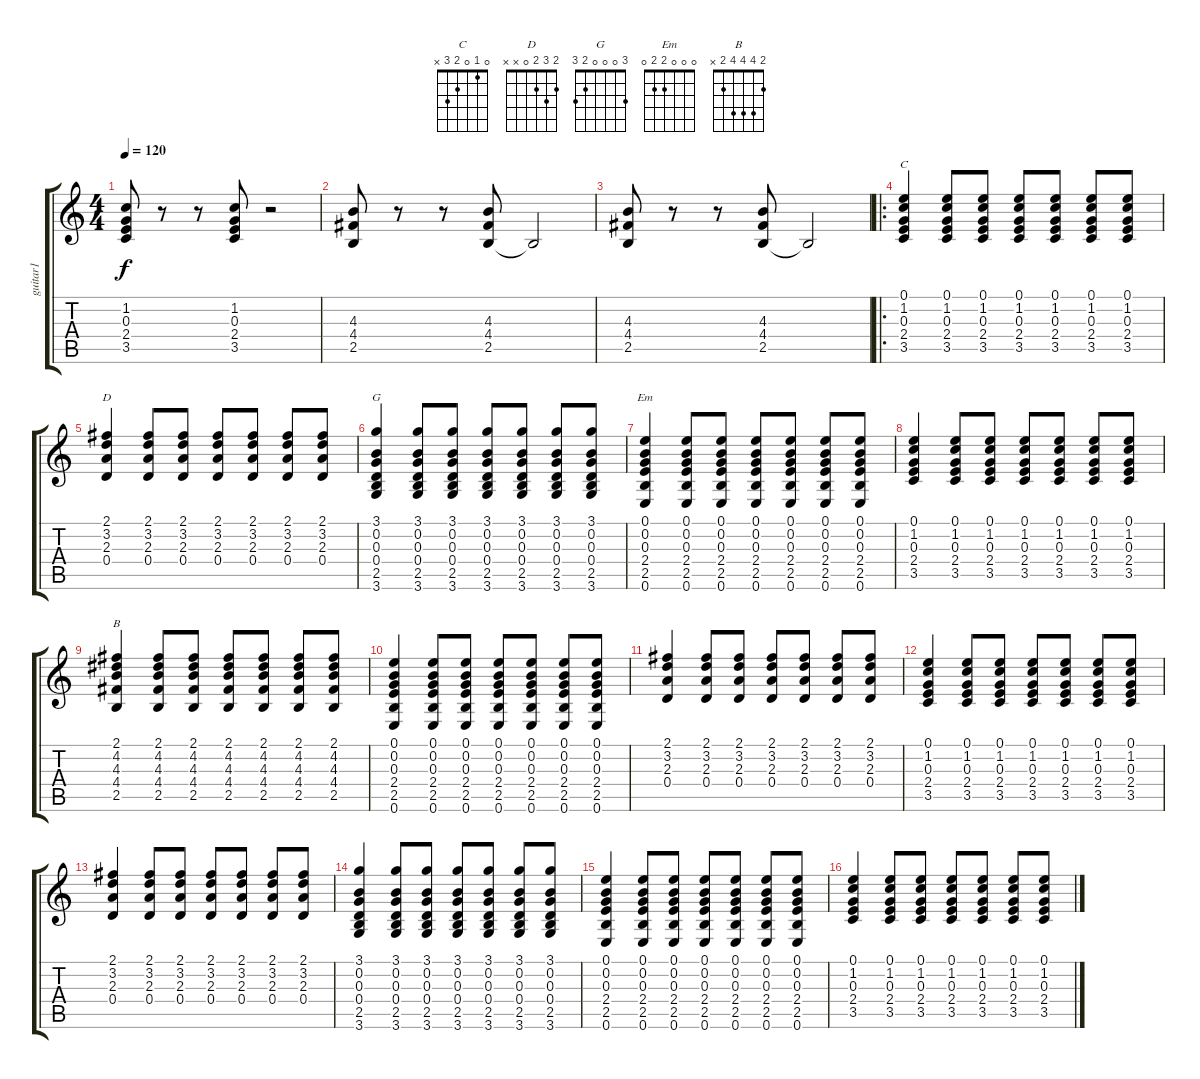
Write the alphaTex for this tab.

\track ("guitar1" "guitar1") {instrument overdrivenguitar}
\staff {score tabs}
\tuning (E4 B3 G3 D3 A2 E2) {hide}
\chord ("C" 0 1 0 2 3 x)
\chord ("D" 2 3 2 0 x x)
\chord ("G" 3 0 0 0 2 3)
\chord ("Em" 0 0 0 2 2 0)
\chord ("B" 2 4 4 4 2 x)
\ts (4 4)
\tempo 120
\clef g2
\ks c
(1.2 0.3 2.4 3.5).8{dy f} r.8 r.8 (1.2 0.3 2.4 3.5).8 r.2 |
(4.3 4.4 2.5).8 r.8 r.8 (4.3 4.4 2.5).8 2.5{t}.2 |
(4.3 4.4 2.5).8 r.8 r.8 (4.3 4.4 2.5).8 2.5{t}.2 |
\ro
(0.1 1.2 0.3 2.4 3.5).4{ch "C"} (0.1 1.2 0.3 2.4 3.5).8 (0.1 1.2 0.3 2.4 3.5).8 (0.1 1.2 0.3 2.4 3.5).8 (0.1 1.2 0.3 2.4 3.5).8 (0.1 1.2 0.3 2.4 3.5).8 (0.1 1.2 0.3 2.4 3.5).8 |
(2.1 3.2 2.3 0.4).4{ch "D"} (2.1 3.2 2.3 0.4).8 (2.1 3.2 2.3 0.4).8 (2.1 3.2 2.3 0.4).8 (2.1 3.2 2.3 0.4).8 (2.1 3.2 2.3 0.4).8 (2.1 3.2 2.3 0.4).8 |
(3.1 0.2 0.3 0.4 2.5 3.6).4{ch "G"} (3.1 0.2 0.3 0.4 2.5 3.6).8 (3.1 0.2 0.3 0.4 2.5 3.6).8 (3.1 0.2 0.3 0.4 2.5 3.6).8 (3.1 0.2 0.3 0.4 2.5 3.6).8 (3.1 0.2 0.3 0.4 2.5 3.6).8 (3.1 0.2 0.3 0.4 2.5 3.6).8 |
(0.1 0.2 0.3 2.4 2.5 0.6).4{ch "Em"} (0.1 0.2 0.3 2.4 2.5 0.6).8 (0.1 0.2 0.3 2.4 2.5 0.6).8 (0.1 0.2 0.3 2.4 2.5 0.6).8 (0.1 0.2 0.3 2.4 2.5 0.6).8 (0.1 0.2 0.3 2.4 2.5 0.6).8 (0.1 0.2 0.3 2.4 2.5 0.6).8 |
(0.1 1.2 0.3 2.4 3.5).4 (0.1 1.2 0.3 2.4 3.5).8 (0.1 1.2 0.3 2.4 3.5).8 (0.1 1.2 0.3 2.4 3.5).8 (0.1 1.2 0.3 2.4 3.5).8 (0.1 1.2 0.3 2.4 3.5).8 (0.1 1.2 0.3 2.4 3.5).8 |
(2.1 4.2 4.3 4.4 2.5).4{ch "B"} (2.1 4.2 4.3 4.4 2.5).8 (2.1 4.2 4.3 4.4 2.5).8 (2.1 4.2 4.3 4.4 2.5).8 (2.1 4.2 4.3 4.4 2.5).8 (2.1 4.2 4.3 4.4 2.5).8 (2.1 4.2 4.3 4.4 2.5).8 |
(0.1 0.2 0.3 2.4 2.5 0.6).4 (0.1 0.2 0.3 2.4 2.5 0.6).8 (0.1 0.2 0.3 2.4 2.5 0.6).8 (0.1 0.2 0.3 2.4 2.5 0.6).8 (0.1 0.2 0.3 2.4 2.5 0.6).8 (0.1 0.2 0.3 2.4 2.5 0.6).8 (0.1 0.2 0.3 2.4 2.5 0.6).8 |
(2.1 3.2 2.3 0.4).4 (2.1 3.2 2.3 0.4).8 (2.1 3.2 2.3 0.4).8 (2.1 3.2 2.3 0.4).8 (2.1 3.2 2.3 0.4).8 (2.1 3.2 2.3 0.4).8 (2.1 3.2 2.3 0.4).8 |
(0.1 1.2 0.3 2.4 3.5).4 (0.1 1.2 0.3 2.4 3.5).8 (0.1 1.2 0.3 2.4 3.5).8 (0.1 1.2 0.3 2.4 3.5).8 (0.1 1.2 0.3 2.4 3.5).8 (0.1 1.2 0.3 2.4 3.5).8 (0.1 1.2 0.3 2.4 3.5).8 |
(2.1 3.2 2.3 0.4).4 (2.1 3.2 2.3 0.4).8 (2.1 3.2 2.3 0.4).8 (2.1 3.2 2.3 0.4).8 (2.1 3.2 2.3 0.4).8 (2.1 3.2 2.3 0.4).8 (2.1 3.2 2.3 0.4).8 |
(3.1 0.2 0.3 0.4 2.5 3.6).4 (3.1 0.2 0.3 0.4 2.5 3.6).8 (3.1 0.2 0.3 0.4 2.5 3.6).8 (3.1 0.2 0.3 0.4 2.5 3.6).8 (3.1 0.2 0.3 0.4 2.5 3.6).8 (3.1 0.2 0.3 0.4 2.5 3.6).8 (3.1 0.2 0.3 0.4 2.5 3.6).8 |
(0.1 0.2 0.3 2.4 2.5 0.6).4 (0.1 0.2 0.3 2.4 2.5 0.6).8 (0.1 0.2 0.3 2.4 2.5 0.6).8 (0.1 0.2 0.3 2.4 2.5 0.6).8 (0.1 0.2 0.3 2.4 2.5 0.6).8 (0.1 0.2 0.3 2.4 2.5 0.6).8 (0.1 0.2 0.3 2.4 2.5 0.6).8 |
(0.1 1.2 0.3 2.4 3.5).4 (0.1 1.2 0.3 2.4 3.5).8 (0.1 1.2 0.3 2.4 3.5).8 (0.1 1.2 0.3 2.4 3.5).8 (0.1 1.2 0.3 2.4 3.5).8 (0.1 1.2 0.3 2.4 3.5).8 (0.1 1.2 0.3 2.4 3.5).8
